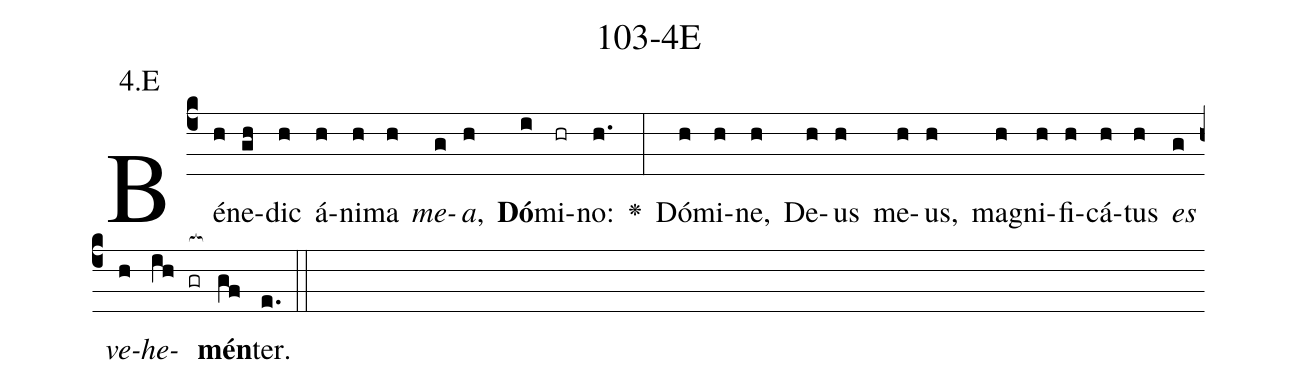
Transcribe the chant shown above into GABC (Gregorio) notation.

name: 103-4E;
annotation: 4.E;
%%
(c4)Bé(h)ne(gh)dic(h) á(h)ni(h)ma(h) <i>me</i>(g)<i>a</i>,(h) <b>Dó</b>(i)mi(hr)no:(h.) <v>\greheightstar</v>(:) Dó(h)mi(h)ne,(h) De(h)us(h) me(h)us,(h) ma(h)gni(h)fi(h)cá(h)tus(h) <i>es</i>(g) <i>ve</i>(h)<i>he</i>(ih gr[ocb:1{])<b>mén</b>(gf[ocb:0}])ter.(e.) (::)


%E(h) u(g) o(h) u(ih) a(gf) e.(e.) (::)
